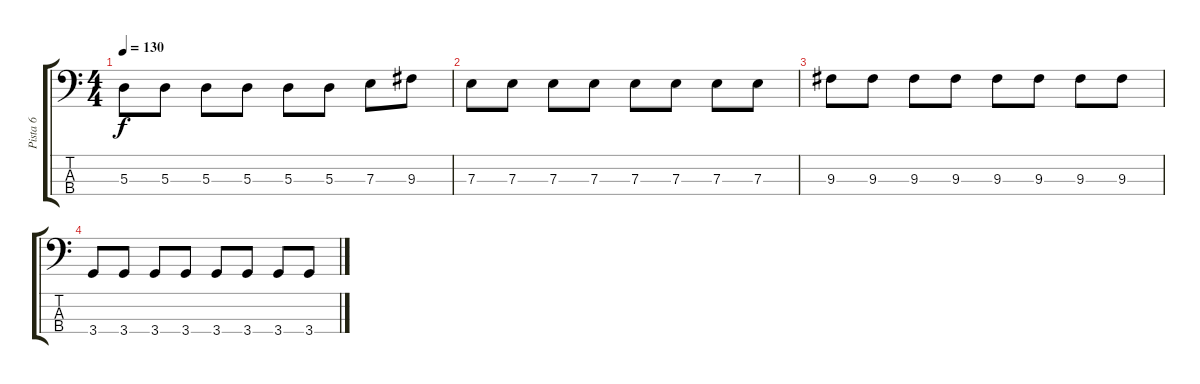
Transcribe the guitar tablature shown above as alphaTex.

\track ("Pista 6" "Pista 6") {instrument electricbassfinger}
\staff {score tabs}
\tuning (G2 D2 A1 E1) {hide}
\ts (4 4)
\tempo 130
\clef f4
\ks c
5.3.8{dy f volume 0} 5.3.8 5.3.8 5.3.8 5.3.8 5.3.8 7.3.8 9.3.8 |
7.3.8 7.3.8 7.3.8 7.3.8 7.3.8 7.3.8 7.3.8 7.3.8 |
9.3.8 9.3.8 9.3.8 9.3.8 9.3.8 9.3.8 9.3.8 9.3.8 |
3.4.8 3.4.8 3.4.8 3.4.8 3.4.8 3.4.8 3.4.8 3.4.8
